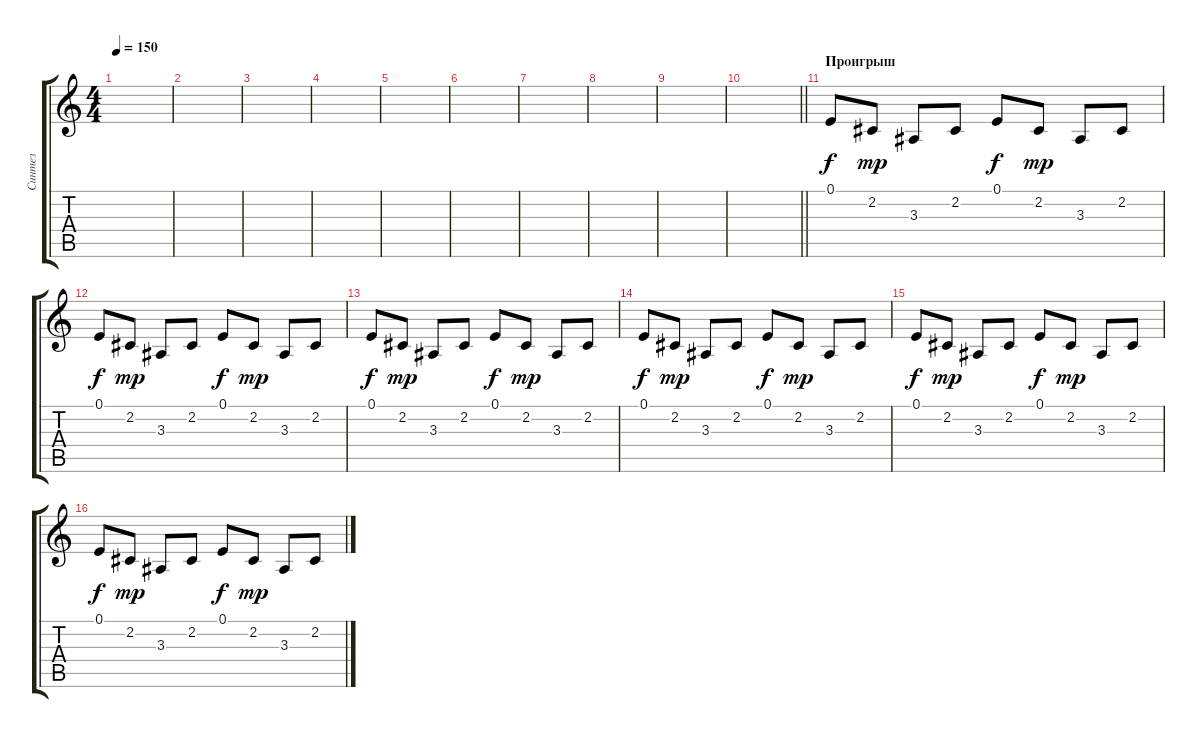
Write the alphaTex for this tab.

\track ("Синтез" "Синтез") {instrument stringensemble1}
\staff {score tabs}
\tuning (E4 B3 G3 D3 A2 E2) {hide}
\ts (4 4)
\tempo 150
\clef g2
\ks c
|
|
|
|
|
|
|
|
|
\barLineRight lightlight
|
\section ("" "Проигрыш")
0.1.8 2.2.8{dy mp} 3.3.8 2.2.8 0.1.8{dy f} 2.2.8{dy mp} 3.3.8 2.2.8 |
0.1.8{dy f} 2.2.8{dy mp} 3.3.8 2.2.8 0.1.8{dy f} 2.2.8{dy mp} 3.3.8 2.2.8 |
0.1.8{dy f} 2.2.8{dy mp} 3.3.8 2.2.8 0.1.8{dy f} 2.2.8{dy mp} 3.3.8 2.2.8 |
0.1.8{dy f} 2.2.8{dy mp} 3.3.8 2.2.8 0.1.8{dy f} 2.2.8{dy mp} 3.3.8 2.2.8 |
0.1.8{dy f} 2.2.8{dy mp} 3.3.8 2.2.8 0.1.8{dy f} 2.2.8{dy mp} 3.3.8 2.2.8 |
0.1.8{dy f} 2.2.8{dy mp} 3.3.8 2.2.8 0.1.8{dy f} 2.2.8{dy mp} 3.3.8 2.2.8
